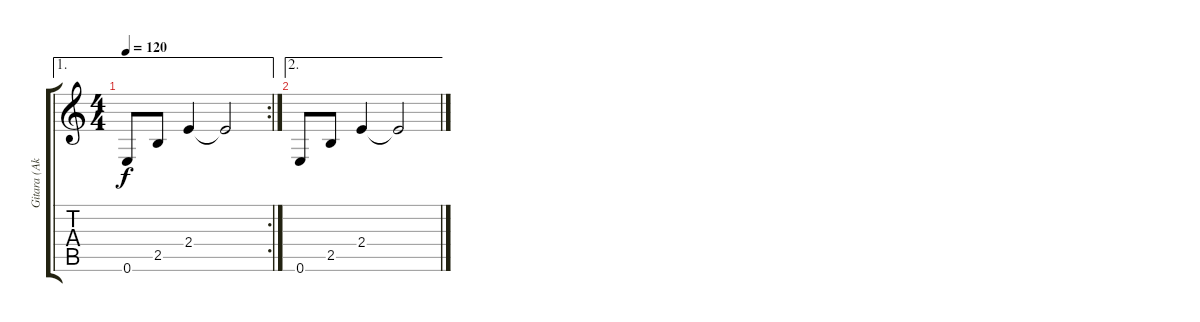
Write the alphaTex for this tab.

\track ("Gitara (Akusticna)" "Gitara (Ak") {instrument acousticguitarsteel}
\staff {score tabs}
\tuning (E4 B3 G3 D3 A2 E2) {hide}
\ae 1
\rc 2
\ts (4 4)
\tempo 120
\clef g2
\ks c
0.6.8{dy f} 2.5.8 2.4.4 2.4{t}.2 |
\ae 2
0.6.8 2.5.8 2.4.4 2.4{t}.2
